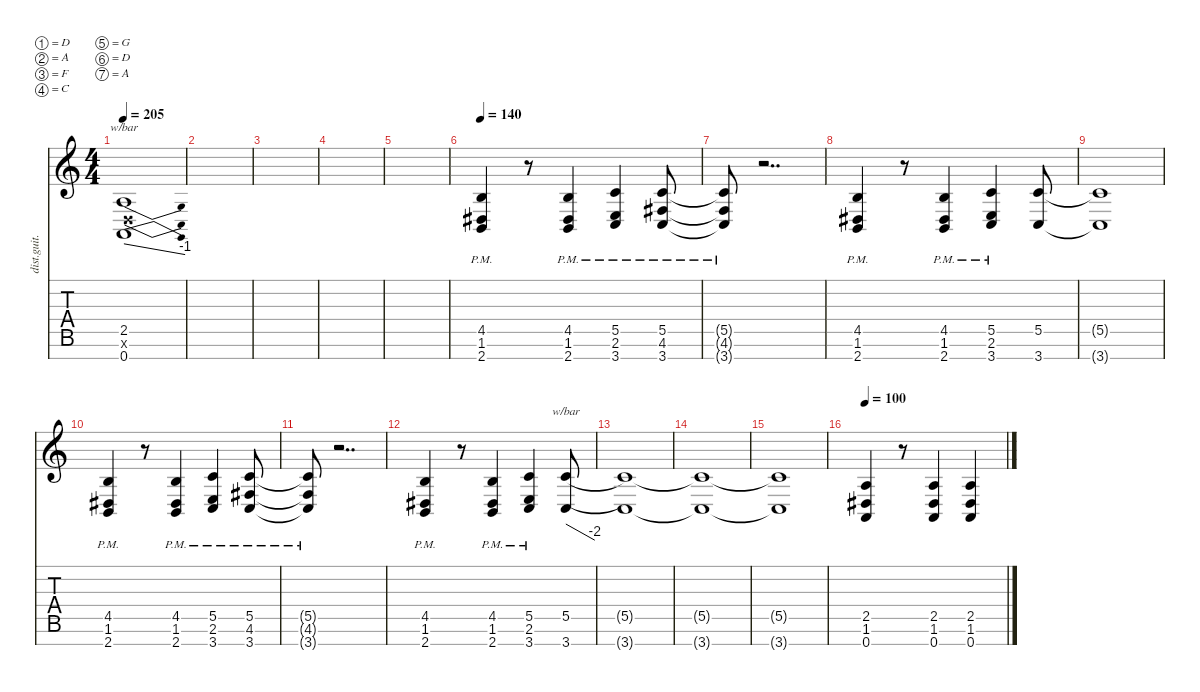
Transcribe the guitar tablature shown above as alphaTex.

\defaultSystemsLayout 4
\hideDynamics
\bracketExtendMode nobrackets
\otherSystemsTrackNameOrientation horizontal
\track ("Distortion Gui   ta r" "dist.guit.") {solo instrument distortionguitar}
\staff {score tabs}
\tuning (D4 A3 F3 C3 G2 D2 A1)
\ts (4 4)
\tempo 205
\clef g2
\ks c
(0.7{t} 0.6{x} 2.5{t}).1{tbe (dive default 0 0 21 -4) dy mf beam Up} |
|
|
|
|
\tempo 140
(2.7{pm} 1.6{pm acc #} 4.5{pm}).4{beam Up} r.8{beam Up} (2.7{pm} 1.6{pm acc #} 4.5{pm}).4{beam Up} (3.7{pm} 2.6{pm} 5.5{pm}).4{beam Up} (3.7{pm} 4.6{pm acc #} 5.5{pm}).8{beam Up} |
(5.5{pm t} 4.6{pm t acc #} 3.7{pm t}).8{beam Up} r.2{dd beam Up} |
(2.7{pm} 1.6{pm acc #} 4.5{pm}).4{beam Up} r.8{beam Up} (2.7{pm} 1.6{pm acc #} 4.5{pm}).4{beam Up} (3.7{pm} 2.6{pm} 5.5{pm}).4{beam Up} (3.7 5.5).8{beam Up} |
(5.5{t} 3.7{t}).1{beam Up} |
(2.7{pm} 1.6{pm acc #} 4.5{pm}).4{beam Up} r.8{beam Up} (2.7{pm} 1.6{pm acc #} 4.5{pm}).4{beam Up} (3.7{pm} 2.6{pm} 5.5{pm}).4{beam Up} (3.7{pm} 4.6{pm acc #} 5.5{pm}).8{beam Up} |
(5.5{pm t} 4.6{pm t acc #} 3.7{pm t}).8{beam Up} r.2{dd beam Up} |
(2.7{pm} 1.6{pm acc #} 4.5{pm}).4{beam Up} r.8{beam Up} (2.7{pm} 1.6{pm acc #} 4.5{pm}).4{beam Up} (3.7{pm} 2.6{pm} 5.5{pm}).4{beam Up} (3.7 5.5).8{tbe (dive default 0 0 45.6 -8) beam Up} |
(5.5{t} 3.7{t}).1{beam Up} |
(5.5{t} 3.7{t}).1{beam Up} |
(3.7{t} 5.5{t}).1{beam Up} |
\tempo 100
(0.7 1.6{acc #} 2.5).4{beam Up} r.8{beam Up} (0.7 1.6{acc #} 2.5).4{beam Up} (0.7 1.6{acc #} 2.5).4{beam Up}
